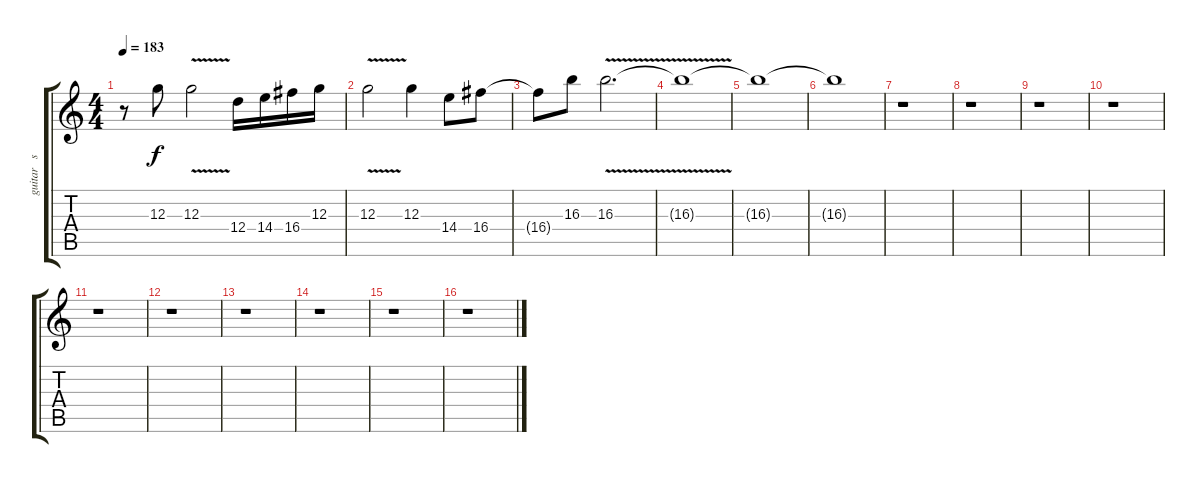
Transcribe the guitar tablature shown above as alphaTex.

\track ("guitar   solo    two" "guitar   s") {instrument overdrivenguitar}
\staff {score tabs}
\tuning (E4 B3 G3 D3 A2 E2) {hide}
\ts (4 4)
\tempo 183
\clef g2
\ks c
r.8{dy f} 12.3.8 12.3{v}.2 12.4.16 14.4.16 16.4.16 12.3.16 |
12.3{v}.2 12.3.4 14.4.8 16.4.8 |
16.4{t}.8 16.3.8 16.3{v}.2{d volume 2} |
16.3{t}.1 |
16.3{t}.1 |
16.3{t}.1 |
r.1{volume 13} |
r.1 |
r.1 |
r.1 |
r.1 |
r.1 |
r.1 |
r.1 |
r.1 |
r.1
